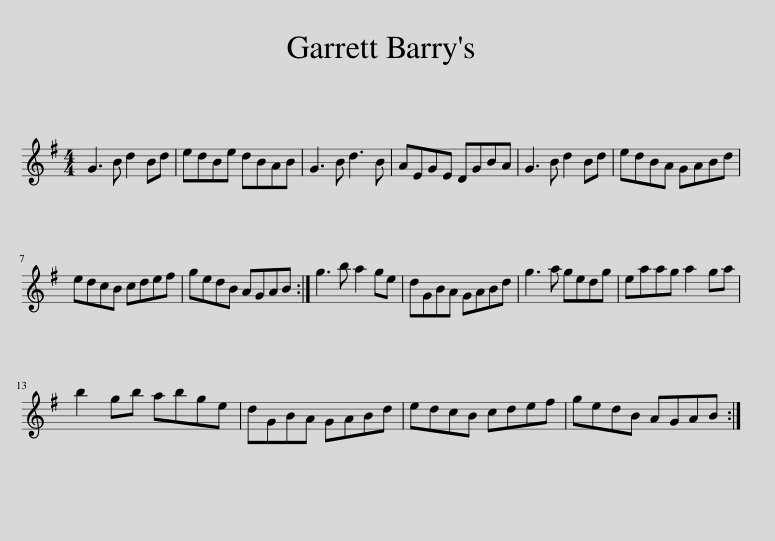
X:1
L:1/8
M:4/4
I:linebreak $
K:G
V:1 treble
V:1
 G3 B d2 Bd | edBe dBAB | G3 B d3 B | AEGE DGBA | G3 B d2 Bd | %5
 edBA GABd |$ edcB cdef | gedB AGAB :| g3 b a2 ge | dGBA GABd | %10
 g3 a gedg | eaag a2 ga |$ b2 gb abge | dGBA GABd | edcB cdef | %15
 gedB AGAB :| %16
